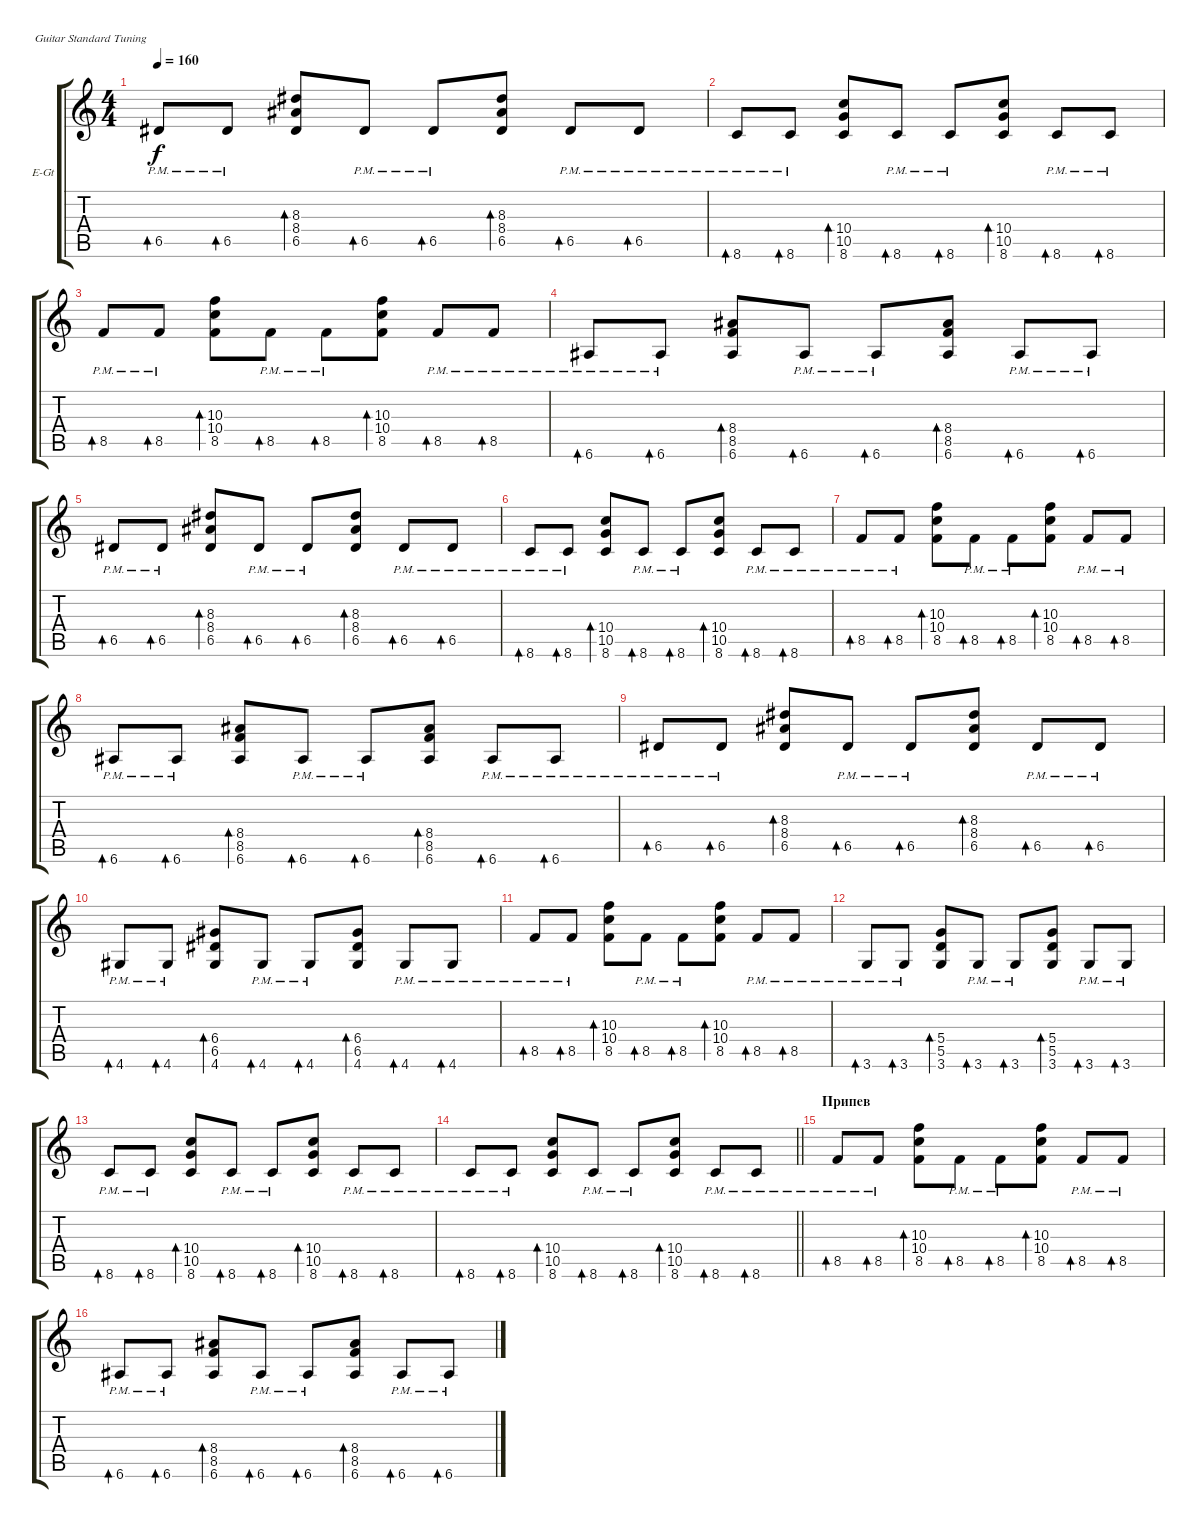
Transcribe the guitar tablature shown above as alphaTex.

\bracketExtendMode groupsimilarinstruments
\firstSystemTrackNameOrientation horizontal
\otherSystemsTrackNameOrientation horizontal
\track ("Гитара V" "E-Gt") {instrument overdrivenguitar}
\staff {score tabs}
\tuning (E4 B3 G3 D3 A2 E2)
\ts (4 4)
\tempo 160
\clef g2
\ks c
6.5{pm}.8{bd 60 dy f} 6.5{pm}.8{bd 60} (8.3 8.4 6.5).8{bd 60} 6.5{pm}.8{bd 60} 6.5{pm}.8{bd 60} (8.3 8.4 6.5).8{bd 60} 6.5{pm}.8{bd 60} 6.5{pm}.8{bd 60} |
8.6{pm}.8{bd 60} 8.6{pm}.8{bd 60} (10.4 10.5 8.6).8{bd 60} 8.6{pm}.8{bd 60} 8.6{pm}.8{bd 60} (10.4 10.5 8.6).8{bd 60} 8.6{pm}.8{bd 60} 8.6{pm}.8{bd 60} |
8.5{pm}.8{bd 60} 8.5{pm}.8{bd 60} (10.3 10.4 8.5).8{bd 60} 8.5{pm}.8{bd 60} 8.5{pm}.8{bd 60} (10.3 10.4 8.5).8{bd 60} 8.5{pm}.8{bd 60} 8.5{pm}.8{bd 60} |
6.6{pm}.8{bd 60} 6.6{pm}.8{bd 60} (8.4 8.5 6.6).8{bd 60} 6.6{pm}.8{bd 60} 6.6{pm}.8{bd 60} (8.4 8.5 6.6).8{bd 60} 6.6{pm}.8{bd 60} 6.6{pm}.8{bd 60} |
6.5{pm}.8{bd 60} 6.5{pm}.8{bd 60} (8.3 8.4 6.5).8{bd 60} 6.5{pm}.8{bd 60} 6.5{pm}.8{bd 60} (8.3 8.4 6.5).8{bd 60} 6.5{pm}.8{bd 60} 6.5{pm}.8{bd 60} |
8.6{pm}.8{bd 60} 8.6{pm}.8{bd 60} (10.4 10.5 8.6).8{bd 60} 8.6{pm}.8{bd 60} 8.6{pm}.8{bd 60} (10.4 10.5 8.6).8{bd 60} 8.6{pm}.8{bd 60} 8.6{pm}.8{bd 60} |
8.5{pm}.8{bd 60} 8.5{pm}.8{bd 60} (10.3 10.4 8.5).8{bd 60} 8.5{pm}.8{bd 60} 8.5{pm}.8{bd 60} (10.3 10.4 8.5).8{bd 60} 8.5{pm}.8{bd 60} 8.5{pm}.8{bd 60} |
6.6{pm}.8{bd 60} 6.6{pm}.8{bd 60} (8.4 8.5 6.6).8{bd 60} 6.6{pm}.8{bd 60} 6.6{pm}.8{bd 60} (8.4 8.5 6.6).8{bd 60} 6.6{pm}.8{bd 60} 6.6{pm}.8{bd 60} |
6.5{pm}.8{bd 60} 6.5{pm}.8{bd 60} (8.3 8.4 6.5).8{bd 60} 6.5{pm}.8{bd 60} 6.5{pm}.8{bd 60} (8.3 8.4 6.5).8{bd 60} 6.5{pm}.8{bd 60} 6.5{pm}.8{bd 60} |
4.6{pm}.8{bd 60} 4.6{pm}.8{bd 60} (6.4 6.5 4.6).8{bd 60} 4.6{pm}.8{bd 60} 4.6{pm}.8{bd 60} (6.4 6.5 4.6).8{bd 60} 4.6{pm}.8{bd 60} 4.6{pm}.8{bd 60} |
8.5{pm}.8{bd 60} 8.5{pm}.8{bd 60} (10.3 10.4 8.5).8{bd 60} 8.5{pm}.8{bd 60} 8.5{pm}.8{bd 60} (10.3 10.4 8.5).8{bd 60} 8.5{pm}.8{bd 60} 8.5{pm}.8{bd 60} |
3.6{pm}.8{bd 60} 3.6{pm}.8{bd 60} (5.4 5.5 3.6).8{bd 60} 3.6{pm}.8{bd 60} 3.6{pm}.8{bd 60} (5.4 5.5 3.6).8{bd 60} 3.6{pm}.8{bd 60} 3.6{pm}.8{bd 60} |
8.6{pm}.8{bd 60} 8.6{pm}.8{bd 60} (10.4 10.5 8.6).8{bd 60} 8.6{pm}.8{bd 60} 8.6{pm}.8{bd 60} (10.4 10.5 8.6).8{bd 60} 8.6{pm}.8{bd 60} 8.6{pm}.8{bd 60} |
\barLineRight lightlight
8.6{pm}.8{bd 60} 8.6{pm}.8{bd 60} (10.4 10.5 8.6).8{bd 60} 8.6{pm}.8{bd 60} 8.6{pm}.8{bd 60} (10.4 10.5 8.6).8{bd 60} 8.6{pm}.8{bd 60} 8.6{pm}.8{bd 60} |
\section ("" "Припев")
8.5{pm}.8{bd 60} 8.5{pm}.8{bd 60} (10.3 10.4 8.5).8{bd 60} 8.5{pm}.8{bd 60} 8.5{pm}.8{bd 60} (10.3 10.4 8.5).8{bd 60} 8.5{pm}.8{bd 60} 8.5{pm}.8{bd 60} |
6.6{pm}.8{bd 60} 6.6{pm}.8{bd 60} (8.4 8.5 6.6).8{bd 60} 6.6{pm}.8{bd 60} 6.6{pm}.8{bd 60} (8.4 8.5 6.6).8{bd 60} 6.6{pm}.8{bd 60} 6.6{pm}.8{bd 60}
